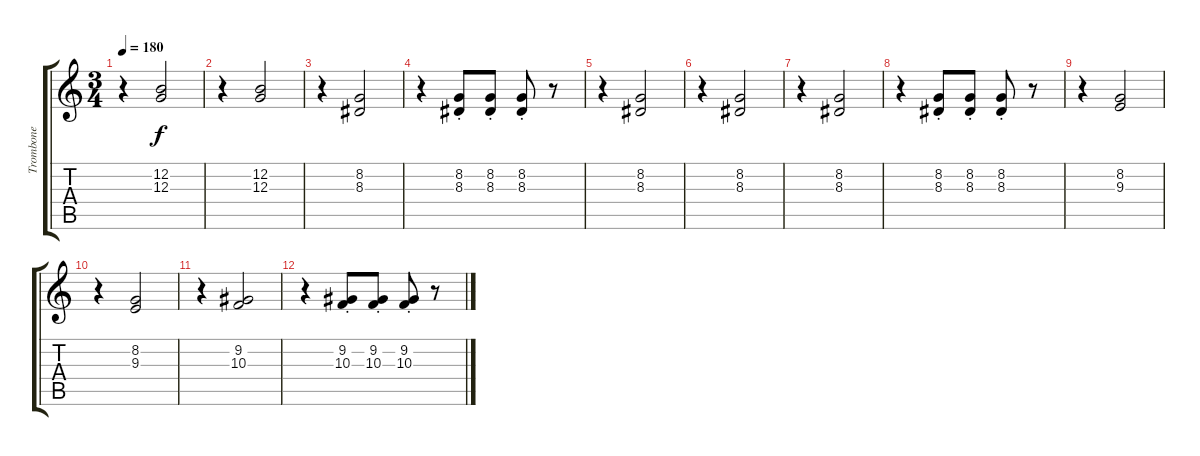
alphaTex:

\track ("Trombone" "Trombone") {instrument trombone}
\staff {score tabs}
\tuning (E4 B3 G3 D3 A2 E2) {hide}
\ts (3 4)
\tempo 180
\clef g2
\ks c
r.4{dy f} (12.2 12.3).2 |
r.4 (12.2 12.3).2 |
r.4 (8.2 8.3).2 |
r.4 (8.2 8.3{st}).8 (8.2 8.3{st}).8 (8.2 8.3{st}).8 r.8 |
r.4 (8.2 8.3).2 |
r.4 (8.2 8.3).2 |
r.4 (8.2 8.3).2 |
r.4 (8.2{st} 8.3).8 (8.2{st} 8.3).8 (8.2{st} 8.3).8 r.8 |
r.4 (8.2 9.3).2 |
r.4 (8.2 9.3).2 |
r.4 (9.2 10.3).2 |
r.4 (9.2{st} 10.3).8 (9.2{st} 10.3).8 (9.2{st} 10.3).8 r.8
